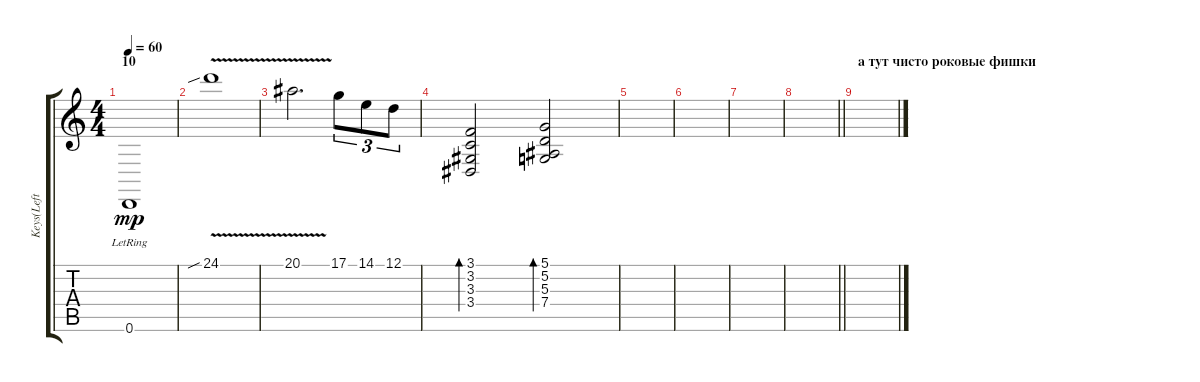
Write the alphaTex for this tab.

\track ("Keys(Left hand)" "Keys(Left ") {instrument acousticgrandpiano}
\staff {score tabs}
\tuning (D4 A3 F3 C3 G2 D2) {hide}
\ts (4 4)
\section ("" "10")
\tempo 60
\clef g2
\ks c
0.6{lr}.1{dy mp} |
24.1{v sib}.1 |
20.1{v}.2{d} 17.1.8{tu (3 2)} 14.1.8{tu (3 2)} 12.1.8{tu (3 2)} |
(3.1 3.2 3.3 3.4).2{bd 480} (5.1 5.2 5.3 7.4).2{bd 480} |
|
|
|
\barLineRight lightlight
|
\section ("" "а тут чисто роковые фишки")
